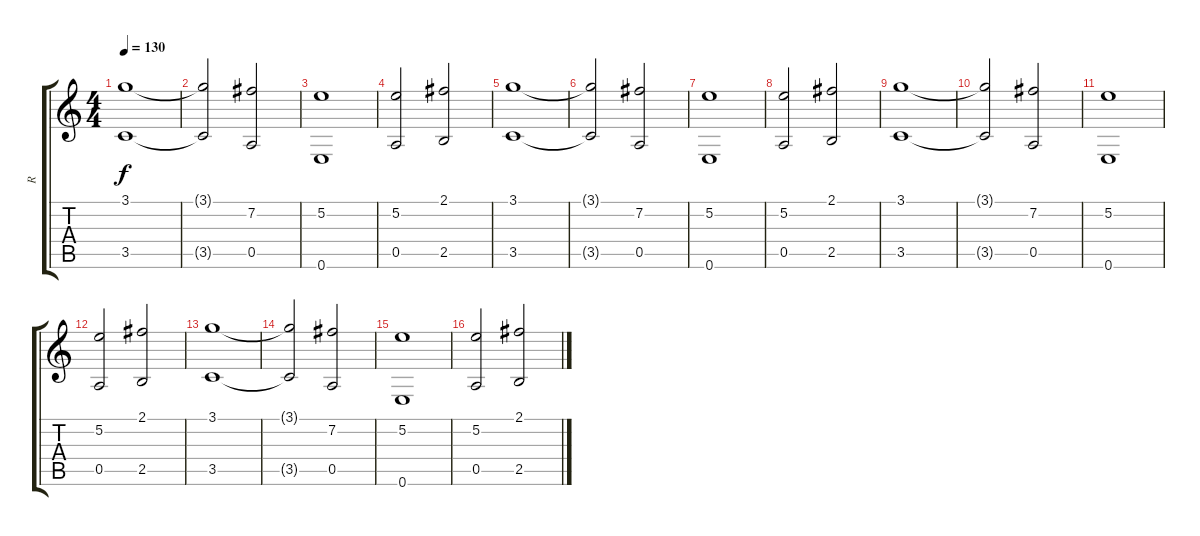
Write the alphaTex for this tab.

\track ("R" "R") {instrument distortionguitar}
\staff {score tabs}
\tuning (E4 B3 G3 D3 A2 E2) {hide}
\ts (4 4)
\tempo 130
\clef g2
\ks c
(3.1 3.5).1{dy f instrument electricguitarjazz} |
(3.1{t} 3.5{t}).2 (7.2 0.5).2 |
(5.2 0.6).1 |
(5.2 0.5).2 (2.1 2.5).2 |
(3.1 3.5).1 |
(3.1{t} 3.5{t}).2 (7.2 0.5).2 |
(5.2 0.6).1 |
(5.2 0.5).2 (2.1 2.5).2 |
(3.1 3.5).1 |
(3.1{t} 3.5{t}).2 (7.2 0.5).2 |
(5.2 0.6).1 |
(5.2 0.5).2 (2.1 2.5).2 |
(3.1 3.5).1 |
(3.1{t} 3.5{t}).2 (7.2 0.5).2 |
(5.2 0.6).1 |
(5.2 0.5).2 (2.1 2.5).2
